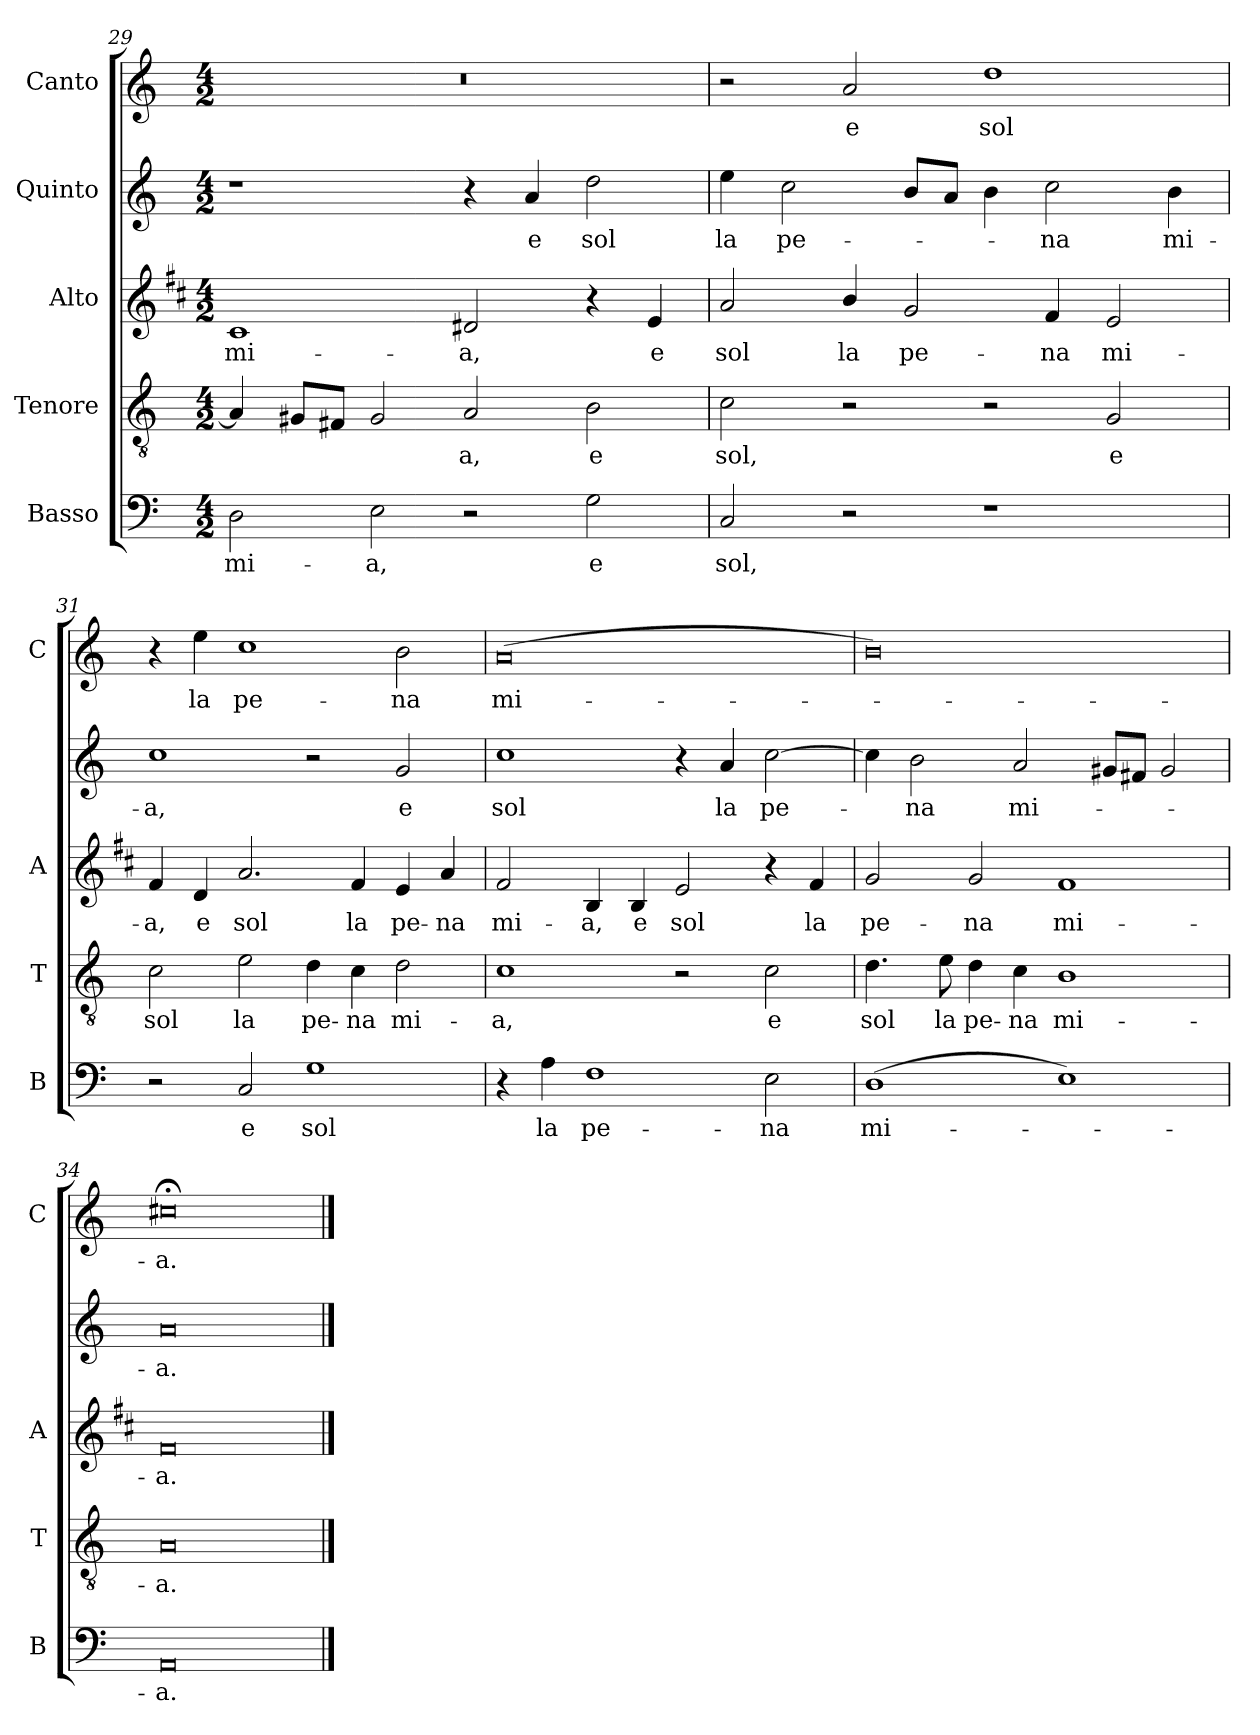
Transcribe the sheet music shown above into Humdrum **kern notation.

**kern	**text	**kern	**text	**kern	**text	**kern	**text	**kern	**text
*part5	*part5	*part4	*part4	*part3	*part3	*part2	*part2	*part1	*part1
*staff5	*staff5	*staff4	*staff4	*staff3	*staff3	*staff2	*staff2	*staff1	*staff1
*I"Basso	*	*I"Tenore	*	*I"Alto	*	*I"Quinto	*	*I"Canto	*
*I'B	*	*I'T	*	*I'A	*	*	*	*I'C	*
*clefF4	*	*clefGv2	*	*clefG2	*	*clefG2	*	*clefG2	*
*	*	*	*	*ITrd1c2	*	*	*	*	*
*k[]	*	*k[]	*	*k[]	*	*k[]	*	*k[]	*
*C:	*	*C:	*	*C:	*	*C:	*	*C:	*
*M4/2	*	*M4/2	*	*M4/2	*	*M4/2	*	*M4/2	*
=29	=29	=29	=29	=29	=29	=29	=29	=29	=29
!	!LO:LY:b	!	!	!	!LO:LY:b	!	!	!	!
2D\	mi-	4A/]	.	1B	mi-	1r	.	0r	.
.	.	8G#X/L	.	.	.	.	.	.	.
.	.	8F#X/J	.	.	.	.	.	.	.
!	!LO:LY:b	!	!	!	!	!	!	!	!
2E\	-a,	2G#/	.	.	.	.	.	.	.
!	!	!	!LO:LY:b	!	!LO:LY:b	!	!	!	!
2r	.	2A/	-a,	2c#X/	-a,	4r	.	.	.
!	!	!	!	!	!	!	!LO:LY:b	!	!
.	.	.	.	.	.	4a/	e	.	.
!	!LO:LY:b	!	!LO:LY:b	!	!	!	!LO:LY:b	!	!
2G\	e	2B\	e	4r	.	2dd\	sol	.	.
!	!	!	!	!	!LO:LY:b	!	!	!	!
.	.	.	.	4d/	e	.	.	.	.
=30	=30	=30	=30	=30	=30	=30	=30	=30	=30
!	!LO:LY:b	!	!LO:LY:b	!	!LO:LY:b	!	!LO:LY:b	!	!
2C/	sol,	2c\	sol,	2g/	sol	4ee\	la	2r	.
!	!	!	!	!	!	!	!LO:LY:b	!	!
.	.	.	.	.	.	2cc\	pe-	.	.
!	!	!	!	!	!LO:LY:b	!	!	!	!LO:LY:b
2r	.	2r	.	4a/	la	.	.	2a/	e
!	!	!	!	!	!LO:LY:b	!	!	!	!
.	.	.	.	2f/	pe-	8b/L	.	.	.
.	.	.	.	.	.	8a/J	.	.	.
!	!	!	!	!	!	!	!	!	!LO:LY:b
1r	.	2r	.	.	.	4b\	.	1dd	sol
!	!	!	!	!	!LO:LY:b	!	!LO:LY:b	!	!
.	.	.	.	4e/	-na	2cc\	-na	.	.
!	!	!	!LO:LY:b	!	!LO:LY:b	!	!	!	!
.	.	2G/	e	2d/	mi-	.	.	.	.
!	!	!	!	!	!	!	!LO:LY:b	!	!
.	.	.	.	.	.	4b\	mi-	.	.
!!LO:LB:g=z
=31	=31	=31	=31	=31	=31	=31	=31	=31	=31
!	!	!	!LO:LY:b	!	!LO:LY:b	!	!LO:LY:b	!	!
2r	.	2c\	sol	4e/	-a,	1cc	-a,	4r	.
!	!	!	!	!	!LO:LY:b	!	!	!	!LO:LY:b
.	.	.	.	4c/	e	.	.	4ee\	la
!	!LO:LY:b	!	!LO:LY:b	!	!LO:LY:b	!	!	!	!LO:LY:b
2C/	e	2e\	la	2.g/	sol	.	.	1cc	pe-
!	!LO:LY:b	!	!LO:LY:b	!	!	!	!	!	!
1G	sol	4d\	pe-	.	.	2r	.	.	.
!	!	!	!LO:LY:b	!	!LO:LY:b	!	!	!	!
.	.	4c\	-na	4e/	la	.	.	.	.
!	!	!	!LO:LY:b	!	!LO:LY:b	!	!LO:LY:b	!	!LO:LY:b
.	.	2d\	mi-	4d/	pe-	2g/	e	2b\	-na
!	!	!	!	!	!LO:LY:b	!	!	!	!
.	.	.	.	4g/	-na	.	.	.	.
=32	=32	=32	=32	=32	=32	=32	=32	=32	=32
!	!	!	!LO:LY:b	!	!LO:LY:b	!	!LO:LY:b	!	!LO:LY:b
4r	.	1c	-a,	2e/	mi-	1cc	sol	(>0a	mi-
!	!LO:LY:b	!	!	!	!	!	!	!	!
4A\	la	.	.	.	.	.	.	.	.
!	!LO:LY:b	!	!	!	!LO:LY:b	!	!	!	!
1F	pe-	.	.	4A/	-a,	.	.	.	.
!	!	!	!	!	!LO:LY:b	!	!	!	!
.	.	.	.	4A/	e	.	.	.	.
!	!	!	!	!	!LO:LY:b	!	!	!	!
.	.	2r	.	2d/	sol	4r	.	.	.
!	!	!	!	!	!	!	!LO:LY:b	!	!
.	.	.	.	.	.	4a/	la	.	.
!	!LO:LY:b	!	!LO:LY:b	!	!	!	!LO:LY:b	!	!
2E\	-na	2c\	e	4r	.	[2cc\	pe-	.	.
!	!	!	!	!	!LO:LY:b	!	!	!	!
.	.	.	.	4e/	la	.	.	.	.
=33	=33	=33	=33	=33	=33	=33	=33	=33	=33
!	!LO:LY:b	!	!LO:LY:b	!	!LO:LY:b	!	!	!	!
(>1D	mi-	4.d\	sol	2f/	pe-	4cc\]	.	0b)	.
!	!	!	!	!	!	!	!LO:LY:b	!	!
.	.	.	.	.	.	2b\	-na	.	.
!	!	!	!LO:LY:b	!	!	!	!	!	!
.	.	8e\	la	.	.	.	.	.	.
!	!	!	!LO:LY:b	!	!LO:LY:b	!	!	!	!
.	.	4d\	pe-	2f/	-na	.	.	.	.
!	!	!	!LO:LY:b	!	!	!	!LO:LY:b	!	!
.	.	4c\	-na	.	.	2a/	mi-	.	.
!	!	!	!LO:LY:b	!	!LO:LY:b	!	!	!	!
1E)	.	1B	mi-	1e	mi-	.	.	.	.
.	.	.	.	.	.	8g#X/L	.	.	.
.	.	.	.	.	.	8f#X/J	.	.	.
.	.	.	.	.	.	2g#/	.	.	.
=34	=34	=34	=34	=34	=34	=34	=34	=34	=34
!	!LO:LY:b	!	!LO:LY:b	!	!LO:LY:b	!	!LO:LY:b	!	!LO:LY:b
0AA	-a.	0A	-a.	0e	-a.	0a	-a.	0cc#X;<	-a.
==	==	==	==	==	==	==	==	==	==
*-	*-	*-	*-	*-	*-	*-	*-	*-	*-
